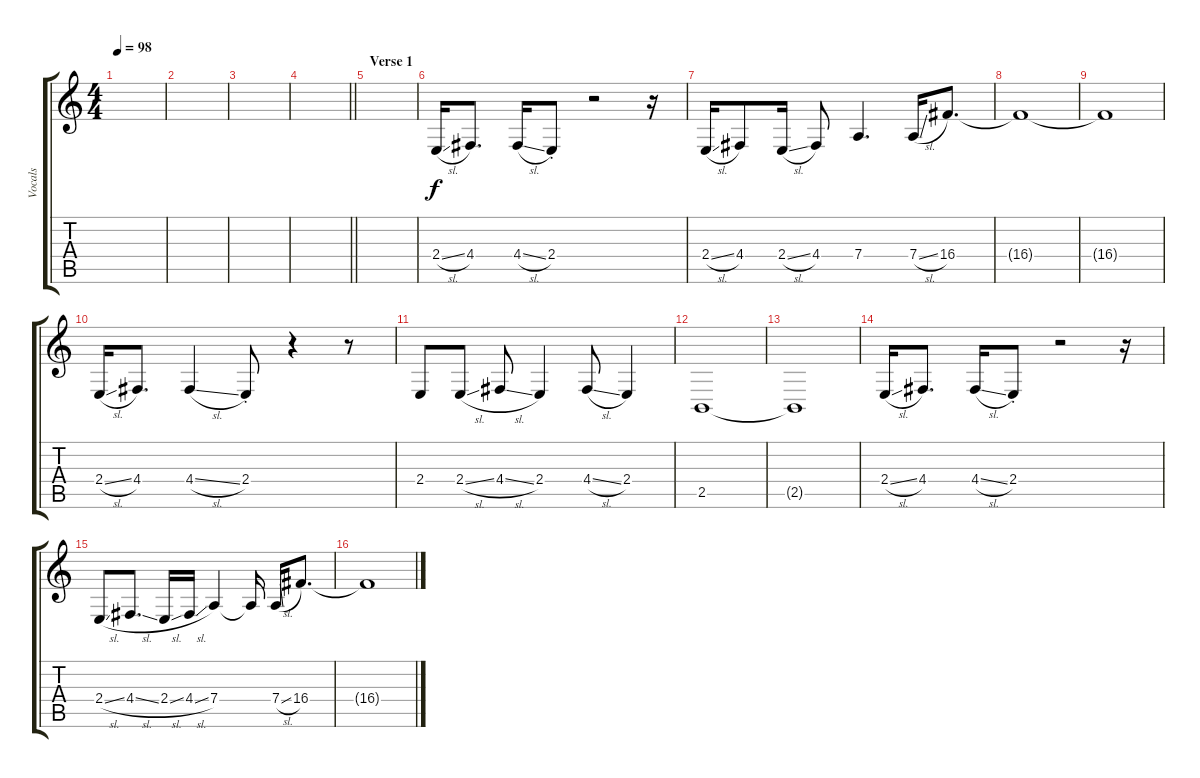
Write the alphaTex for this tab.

\track ("Vocals" "Vocals") {instrument clarinet}
\staff {score tabs}
\tuning (E4 B3 G3 D3 A2 E2) {hide}
\ts (4 4)
\tempo 98
\clef g2
\ks c
|
|
|
\barLineRight lightlight
|
\section ("" "Verse 1")
|
2.4{sl}.16 4.4.8{d} 4.4{sl}.16 2.4{st}.8 r.2 r.16 |
2.4{sl}.16 4.4.8 2.4{sl}.16 4.4.8 7.4.4{d} 7.4{sl}.16 16.4.8{d} |
16.4{t}.1 |
16.4{t}.1 |
2.4{sl}.16 4.4.8{d} 4.4{sl}.4 2.4{st}.8 r.4 r.8 |
2.4.8 2.4{sl}.8 4.4{sl}.8 2.4.4 4.4{sl}.8 2.4.4 |
2.5.1 |
2.5{t}.1 |
2.4{sl}.16 4.4.8{d} 4.4{sl}.16 2.4{st}.8 r.2 r.16 |
2.4{sl}.8 4.4{sl}.8{d} 2.4{sl}.16 4.4{sl}.16 7.4.4 7.4{t}.16 7.4{sl}.16 16.4.8{d} |
16.4{t}.1
